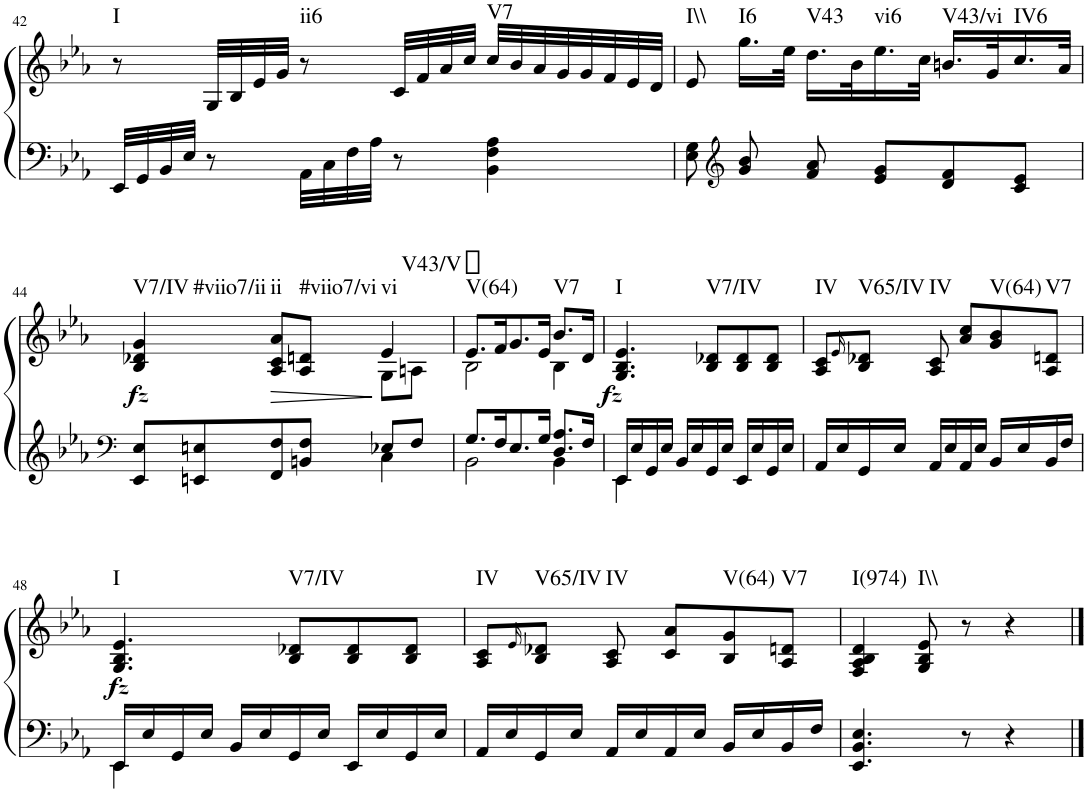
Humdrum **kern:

**kern	**kern	**dynam	**harte
*part1	*part1	*part1	*part1
*staff2	*staff1	*staff1/2	*
*I"Piano	*	*	*
*I'Pno.	*	*	*
!!LO:PB:g=z
*clefF4	*clefG2	*	*
*k[b-e-a-]	*k[b-e-a-]	*	*
*E-:	*E-:	*	*
*M3/4	*M3/4	*	*
=42	=42	=42	=42
!	!	!	!LO:H:kt=I
32EE-/LLL	8r	.	N
32GG/	.	.	.
32BB-/	.	.	.
32E-/JJJ	.	.	.
8r	32G/LLL	.	.
.	32B-/	.	.
.	32e-/	.	.
.	32g/JJJ	.	.
!	!	!	!LO:H:kt=ii6
32AA-\LLL	8r	.	N
32C\	.	.	.
32F\	.	.	.
32A-\JJJ	.	.	.
8r	32c/LLL	.	.
.	32f/	.	.
.	32a-/	.	.
.	32cc/JJJ	.	.
!	!	!	!LO:H:kt=V7
4BB-\ 4F\ 4A-\	32cc/LLL	.	N
.	32b-/	.	.
.	32a-/	.	.
.	32g/	.	.
.	32g/	.	.
.	32f/	.	.
.	32e-/	.	.
.	32d/JJJ	.	.
=43	=43	=43	=43
!	!	!	!LO:H:kt=I\\
8E-\ 8G\	8e-/	.	N
*clefG2	*	*	*
!	!	!	!LO:H:kt=I6
8g/ 8b-/	16.gg\LL	.	N
.	32ee-\JJk	.	.
!	!	!	!LO:H:kt=V43
8f/ 8a-/	16.dd\LL	.	N
.	32b-\K	.	.
!	!	!	!LO:H:kt=vi6
8e-/ 8g/L	16.ee-\	.	N
.	32cc\JJk	.	.
!	!	!	!LO:H:kt=V43/vi
8d/ 8f/	16.bn/LL	.	N
.	32g/K	.	.
!	!	!	!LO:H:kt=IV6
8c/ 8e-/J	16.cc/	.	N
.	32a-/JJk	.	.
!!LO:LB:g=z
=44	=44	=44	=44
*clefF4	*	*	*
*^	*^	*	*
!	!	!	!	!LO:DY:b	!LO:H:n=1:kt=V7/IV
!	!	!	!	!	!LO:H:n=2:kt=#viio7/ii
8EE-/ 8E-/L	4ryy	4B-/ 4d-X/ 4g/	4ryy	fz	N N
8EEn/ 8En/	.	.	.	.	.
!	!	!	!	!LO:HP:b	!LO:H:kt=ii
8FF/ 8F/	4ryy	8A-/ 8c/ 8a-/L	4ryy	>	N
!	!	!	!	!	!LO:H:kt=#viio7/vi
8BBn/ 8F/J	.	8A-/ 8dn/J	.	.	N
!	!	!	!	!	!LO:H:n=1:kt=vi
!	!	!	!	!	!LO:H:n=2:kt=V43/V
8E-X/L	4C\	4e-/	8G\L	]	N N
8F/J	.	.	8An\J	.	.
=45	=45	=45	=45	=45	=45
!	!	!	!	!	!LO:H:kt=V(64)
8.G/L	2BB-\	8.e-/L	2B-\	.	N
16F/K	.	16f/K	.	.	.
8.E-/	.	8.g/	.	.	.
16G/Jk	.	16e-/Jk	.	.	.
!	!	!	!	!	!LO:H:kt=V7
8.D/ 8.A-/L	4BB-\	8.b-/L	4B-\	.	N
!	!	!	!	!LO:DY:b	!
16F/Jk	.	16d/Jk	.	fz	.
*	*	*v	*v	*	*
=46	=46	=46	=46	=46
!	!	!	!	!LO:H:kt=I
16EE-/LL	4EE-\	4.G/ 4.B-/ 4.e-/	.	N
16E-/	.	.	.	.
16GG/	.	.	.	.
16E-/JJ	.	.	.	.
16BB-/LL	4ryy	.	.	.
16E-/	.	.	.	.
!	!	!	!	!LO:H:kt=V7/IV
16GG/	.	8B-/ 8d-X/L	.	N
16E-/JJ	.	.	.	.
16EE-/LL	4ryy	8B-/ 8d-/	.	.
16E-/	.	.	.	.
16GG/	.	8B-/ 8d-/J	.	.
16E-/JJ	.	.	.	.
*v	*v	*	*	*
=47	=47	=47	=47
!	!	!	!LO:H:kt=IV
16AA-/LL	8A-/ 8c/L	.	N
16E-/	.	.	.
.	16qe-/	.	.
!	!	!	!LO:H:kt=V65/IV
16GG/	8B-/ 8d-X/J	.	N
16E-/JJ	.	.	.
!	!	!	!LO:H:kt=IV
16AA-/LL	8A-/ 8c/	.	N
16E-/	.	.	.
16AA-/	8a-/ 8cc/L	.	.
16E-/JJ	.	.	.
!	!	!	!LO:H:kt=V(64)
16BB-/LL	8g/ 8b-/	.	N
16E-/	.	.	.
!	!	!	!LO:H:kt=V7
16BB-/	8A-/ 8dn/J	.	N
16F/JJ	.	.	.
!!LO:LB:g=z
=48	=48	=48	=48
*^	*	*	*
!	!	!	!LO:DY:b	!LO:H:kt=I
16EE-/LL	4EE-\	4.G/ 4.B-/ 4.e-/	fz	N
16E-/	.	.	.	.
16GG/	.	.	.	.
16E-/JJ	.	.	.	.
16BB-/LL	4ryy	.	.	.
16E-/	.	.	.	.
!	!	!	!	!LO:H:kt=V7/IV
16GG/	.	8B-/ 8d-X/L	.	N
16E-/JJ	.	.	.	.
16EE-/LL	4ryy	8B-/ 8d-/	.	.
16E-/	.	.	.	.
16GG/	.	8B-/ 8d-/J	.	.
16E-/JJ	.	.	.	.
*v	*v	*	*	*
=49	=49	=49	=49
!	!	!	!LO:H:kt=IV
16AA-/LL	8A-/ 8c/L	.	N
16E-/	.	.	.
.	16qe-/	.	.
!	!	!	!LO:H:kt=V65/IV
16GG/	8B-/ 8d-X/J	.	N
16E-/JJ	.	.	.
!	!	!	!LO:H:kt=IV
16AA-/LL	8A-/ 8c/	.	N
16E-/	.	.	.
16AA-/	8c/ 8a-/L	.	.
16E-/JJ	.	.	.
!	!	!	!LO:H:kt=V(64)
16BB-/LL	8B-/ 8g/	.	N
16E-/	.	.	.
!	!	!	!LO:H:kt=V7
16BB-/	8A-/ 8dn/J	.	N
16F/JJ	.	.	.
=50	=50	=50	=50
!	!	!	!LO:H:kt=I(974)
4.EE-/ 4.BB-/ 4.E-/	4F/ 4A-/ 4B-/ 4d/	.	N
!	!	!	!LO:H:kt=I\\
.	8G/ 8B-/ 8e-/	.	N
8r	8r	.	.
4r	4r	.	.
==	==	==	==
*-	*-	*-	*-
